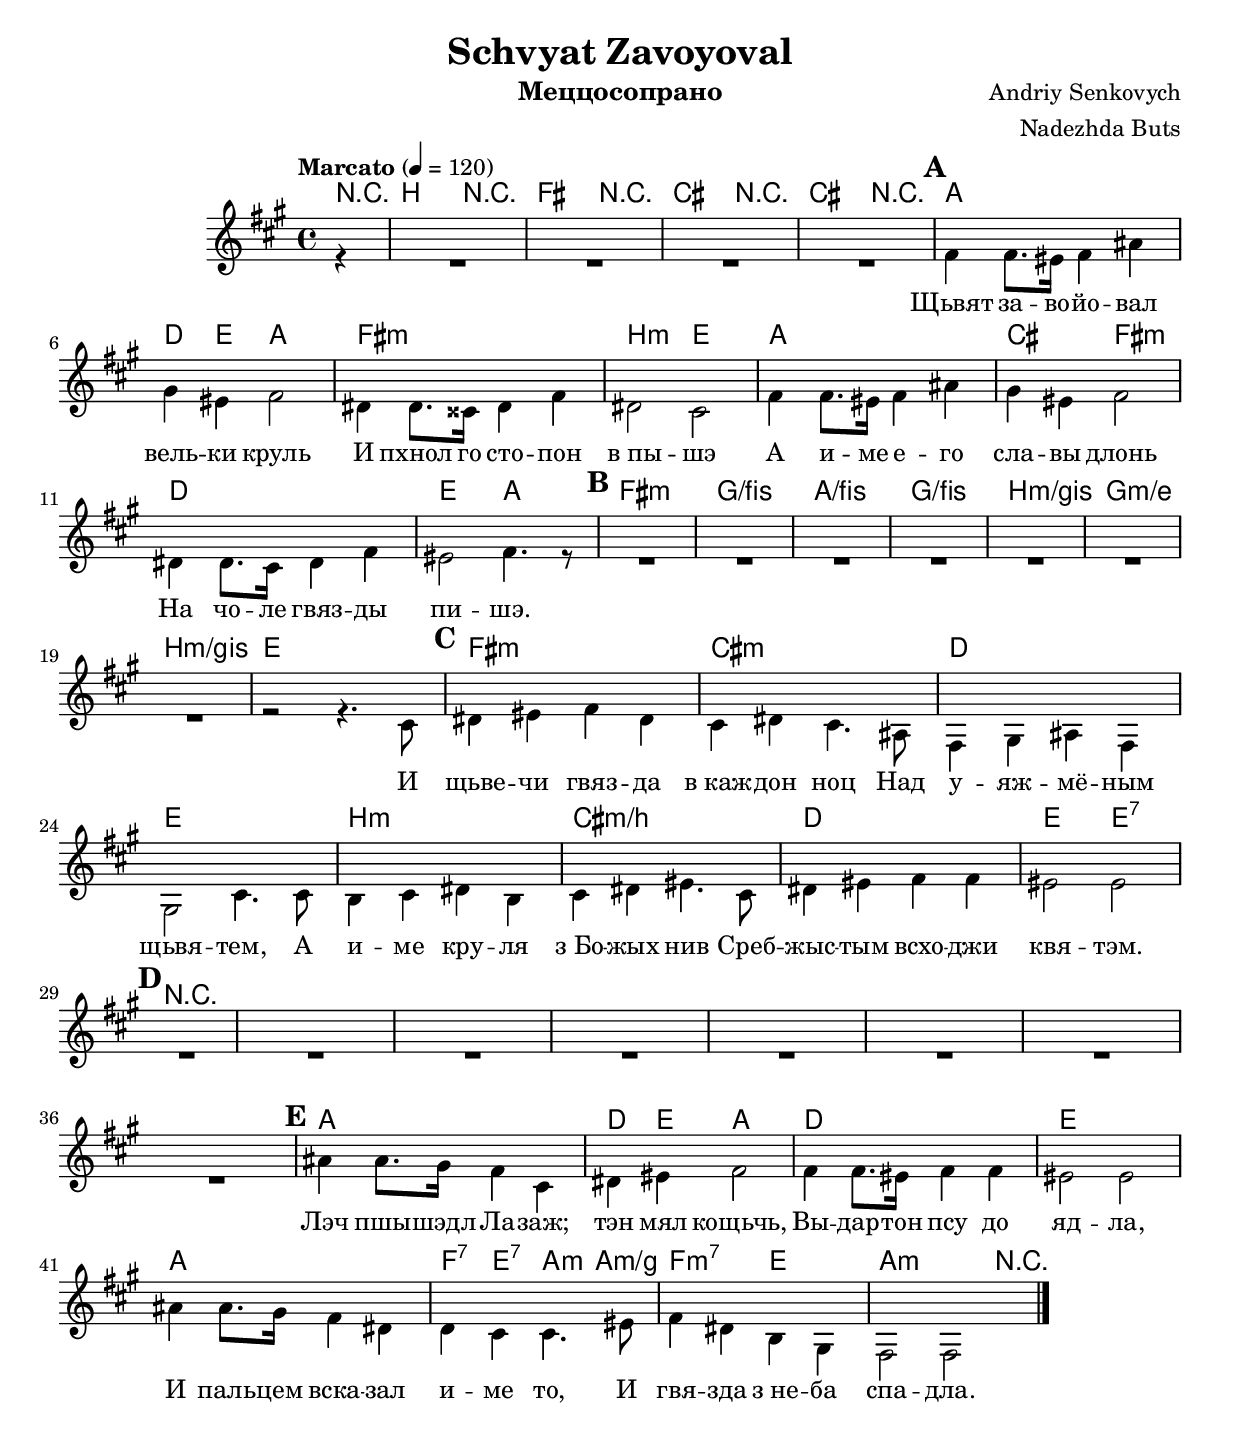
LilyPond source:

\include "src/header.ly"
\include "src/settings.ly"
voiceMezzoSoprano = \relative c'' {

  \defaultTempo
  \defaultTime
  \defaultKey

  \partial 4 r4

  R1*4

  \tag #'part {\mark \default}

  a4 a8. gis16 a4 cis4
  h4 gis4 a2
  fis4 fis8. eis16 fis4 a4
  fis2 e2

  a4 a8. gis16 a4 cis4
  h4 gis4 a2
  fis4 fis8. e16 fis4 a4
  gis2 a4. r8

  \tag #'part {\mark \default}

  R1*7
  r2 r4. e8

  \tag #'part {\mark \default}

  fis4 gis a fis
  e4 fis e4. cis8
  a4 h cis a
  h2 e4. e8

  d4 e fis d
  e4 fis gis4. e8
  fis4 gis a a
  gis2 gis2

  \tag #'part {\mark \default}

  R1*8

  \tag #'part {\mark \default}

  cis4 cis8. h16 a4 e4
  fis4 gis4 a2
  a4 a8. gis16 a4 a4
  gis2 gis2

  cis4 cis8. h16 a4 fis4
  f4 e4 e4. \tag #'score {gis8} \tag #'part {gis8^\markup{rit.}}
  a4 fis4 d4 h4
  a2 a2

  \bar "|."
} 

textMezzoSoprano = \lyricmode {
  Щьвят за -- во -- йо -- вал вель -- ки круль
  И пхнол го сто -- пон в_пы -- шэ
  А и -- ме е -- го сла -- вы длонь
  На чо -- ле гвяз -- ды пи -- шэ.

  И щьве -- чи гвяз -- да в_каж -- дон ноц
  Над у -- яж -- мё -- ным щьвя -- тем,
  А и -- ме кру -- ля з_Бо -- жых нив
  Среб -- жыс -- тым всхо -- джи  квя -- тэм.

  Лэч пшы -- шэдл Ла -- заж; тэн мял кощьчь,
  Вы -- дар -- тон псу до яд -- ла,
  И паль -- цем вска -- зал и -- ме то,
  И гвя -- зда з_не -- ба спа -- дла.
}

harmony = \chordmode { \transpose c c, {
  \germanChords

  \partial 4 r4
  d2 r2
  a2 r2
  e2 r2
  e2 r2

  \tag #'part {\mark \default}

  c1 
  f4 g4 c2
  a1:m
  d2:m g2

  c1
  e2 a2:m
  f1~
  g2 c2

  \tag #'part {\mark \default}

  a1:m
  b1/a
  c1/a
  b1/a
  
  d1:m/h
  b1:m/g
  d1:m/h
  g1
  
  \tag #'part {\mark \default}

  a1:m
  e1:m
  f1
  g1
  
  d1:m
  e1:m/d
  f1
  g2 g2:7

  \tag #'part {\mark \default}

  R1*8
  %c1 
  %f4 g4 c2
  %a1:m
  %d2:m g2

  %c1
  %e2 a2:m
  %f1~
  %g2 c2

  \tag #'part {\mark \default}

  c1 
  f4 g4 c2
  f1
  g2 g2

  c1
  as4:7 g4:7 c4:m c4:m/b
  as2:m7 g2
  c2:m c4:m r4

  \bar "|."
}}


\header {
    instrument = "Меццосопрано"
}

\score {
  \new Score {
  \set Score.markFormatter = #format-mark-box-numbers
  <<
    \new ChordNames {
      \set chordChanges = ##t
      \transpose c a, \harmony
    }
    \new Staff <<
      \set Staff.midiInstrument = "choir aahs"
      \new Voice = "mezzosoprano" { 
        \defaultTempo
        \defaultTime
        \key a \major
       \voiceTwo \removeWithTag #'part \transpose c a, \voiceMezzoSoprano 
      }
      \new Lyrics \lyricsto "mezzosoprano" \textMezzoSoprano
    >>
  >>
  }
  \layout {
    \include "src/layout.ly"
    \context {
      \Score
      \override SpacingSpanner #'base-shortest-duration = #(ly:make-moment 1 16)
    }
  }
  \midi{}
}
\paper {
  indent = 25
}
